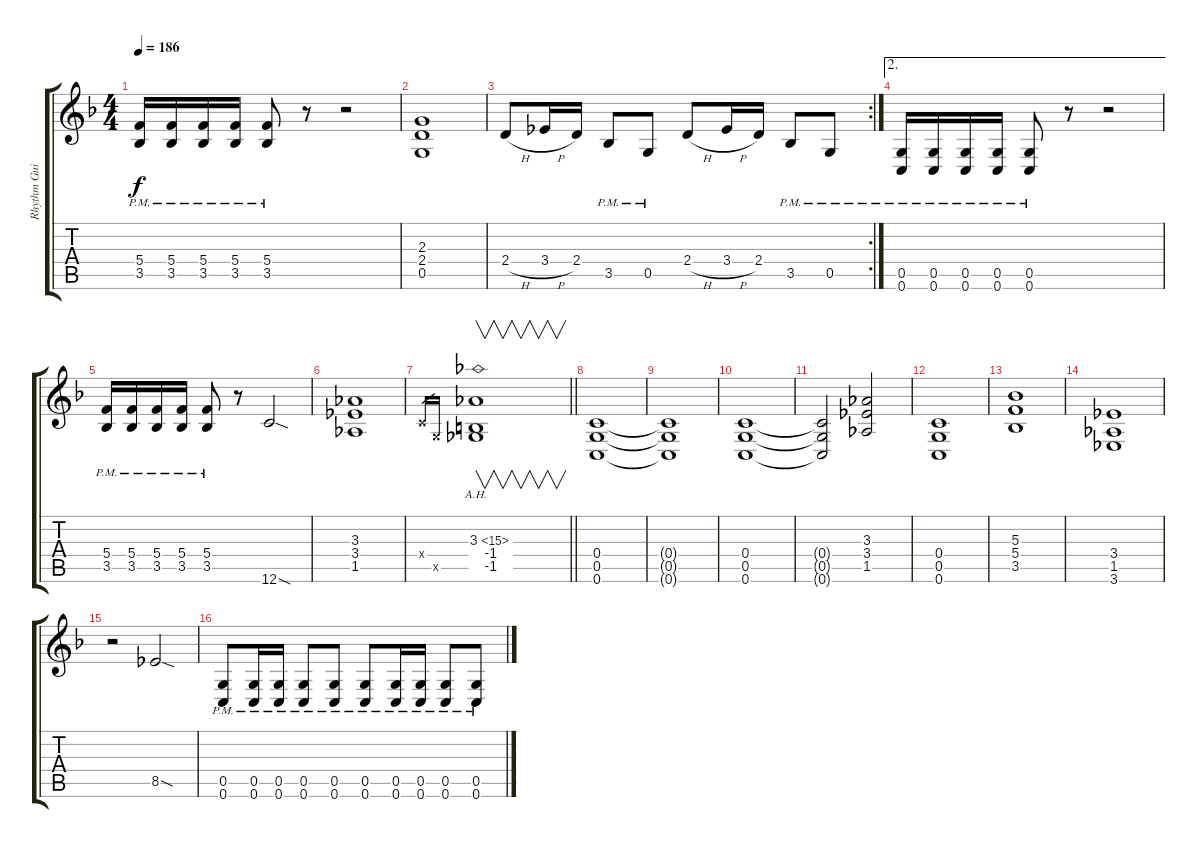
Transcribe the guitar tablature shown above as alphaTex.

\track ("Rhythm Guitar" "Rhythm Gui") {instrument distortionguitar}
\staff {score tabs}
\tuning (D4 A3 F3 C3 G2 C2) {hide}
\ts (4 4)
\tempo 186
\clef g2
\ks f
(5.4{pm} 3.5{pm}).16{dy f} (5.4{pm} 3.5{pm}).16 (5.4{pm} 3.5{pm}).16 (5.4{pm} 3.5{pm}).16 (5.4{pm} 3.5{pm}).8 r.8 r.2 |
(2.3 2.4 0.5).1 |
\rc 2
2.4{h}.8 3.4{h}.16 2.4.16 3.5{pm}.8 0.5{pm}.8 2.4{h}.8 3.4{h}.16 2.4.16 3.5{pm}.8 0.5{pm}.8 |
\ae 2
(0.5{pm} 0.6{pm}).16 (0.5{pm} 0.6{pm}).16 (0.5{pm} 0.6{pm}).16 (0.5{pm} 0.6{pm}).16 (0.5{pm} 0.6{pm}).8 r.8 r.2 |
(5.4{pm} 3.5{pm}).16 (5.4{pm} 3.5{pm}).16 (5.4{pm} 3.5{pm}).16 (5.4{pm} 3.5{pm}).16 (5.4{pm} 3.5{pm}).8 r.8 12.6{sod}.2 |
(3.3 3.4 1.5).1 |
\barLineRight lightlight
0.4{x}.16{gr} 0.5{x}.16{gr} (3.3{ah 12} -1.4 -1.5).1{v} |
(0.4 0.5 0.6).1 |
(0.4{t} 0.5{t} 0.6{t}).1 |
(0.4 0.5 0.6).1 |
(0.4{t} 0.5{t} 0.6{t}).2 (3.3 3.4 1.5).2 |
(0.4 0.5 0.6).1 |
(5.3 5.4 3.5).1 |
(3.4 1.5 3.6).1 |
r.2 8.5{sod}.2 |
(0.5{pm} 0.6{pm}).8 (0.5{pm} 0.6{pm}).16 (0.5{pm} 0.6{pm}).16 (0.5{pm} 0.6{pm}).8 (0.5{pm} 0.6{pm}).8 (0.5{pm} 0.6{pm}).8 (0.5{pm} 0.6{pm}).16 (0.5{pm} 0.6{pm}).16 (0.5{pm} 0.6{pm}).8 (0.5{pm} 0.6{pm}).8
